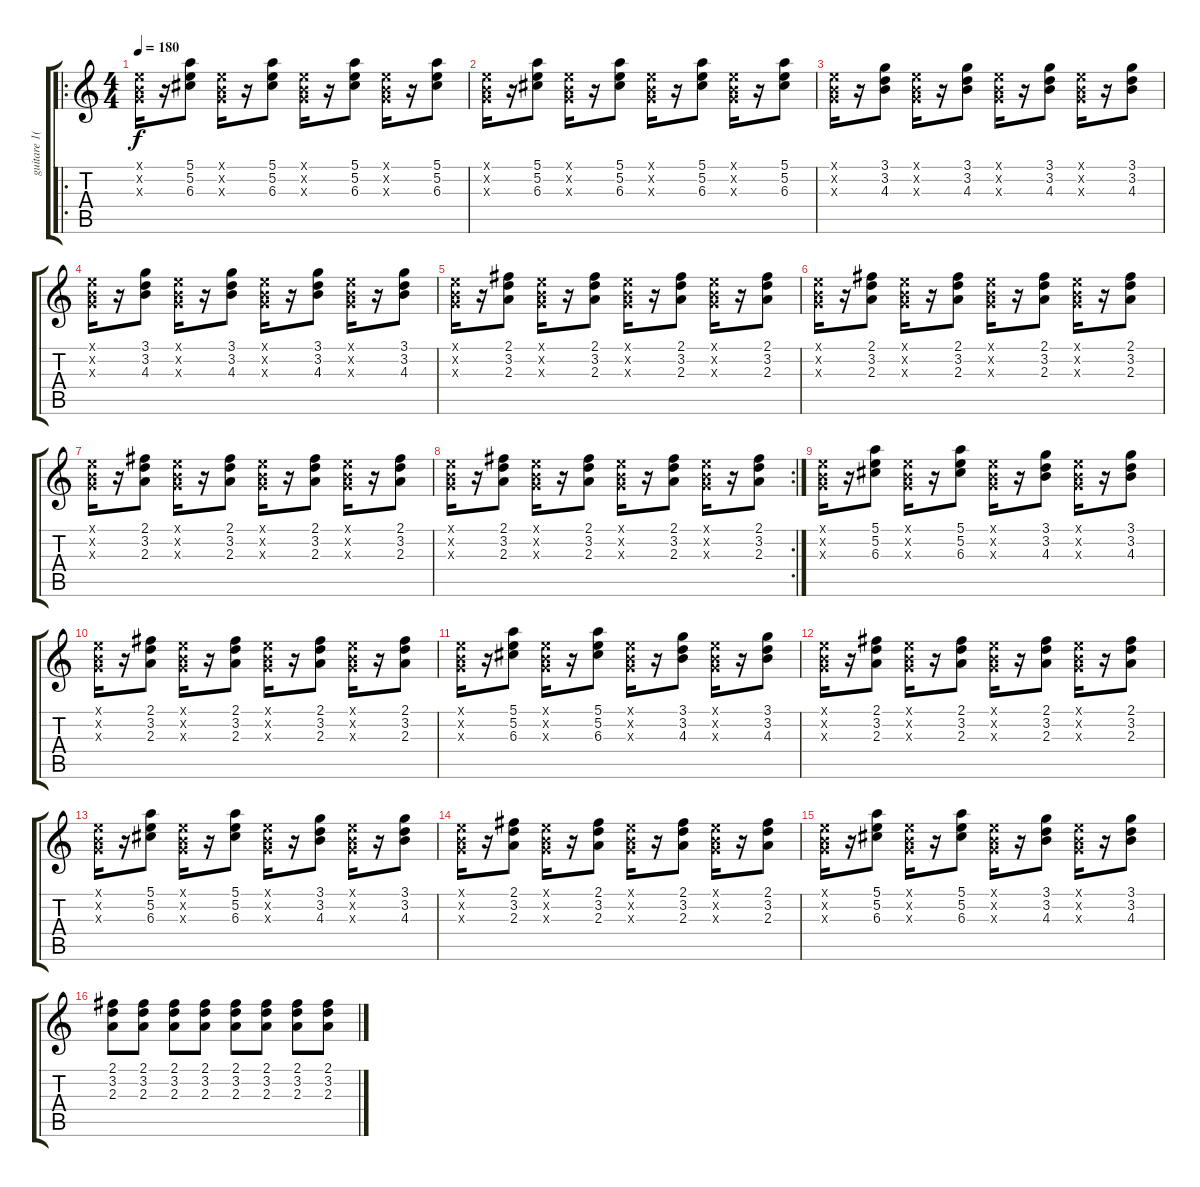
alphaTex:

\track ("guitare 1(lint)" "guitare 1(") {instrument distortionguitar}
\staff {score tabs}
\tuning (E4 B3 G3 D3 A2 E2) {hide}
\ro
\ts (4 4)
\tempo 180
\clef g2
\ks c
(0.1{x} 0.2{x} 0.3{x}).16{dy f} r.16 (5.1 5.2 6.3).8 (0.1{x} 0.2{x} 0.3{x}).16 r.16 (5.1 5.2 6.3).8 (0.1{x} 0.2{x} 0.3{x}).16 r.16 (5.1 5.2 6.3).8 (0.1{x} 0.2{x} 0.3{x}).16 r.16 (5.1 5.2 6.3).8 |
(0.1{x} 0.2{x} 0.3{x}).16 r.16 (5.1 5.2 6.3).8 (0.1{x} 0.2{x} 0.3{x}).16 r.16 (5.1 5.2 6.3).8 (0.1{x} 0.2{x} 0.3{x}).16 r.16 (5.1 5.2 6.3).8 (0.1{x} 0.2{x} 0.3{x}).16 r.16 (5.1 5.2 6.3).8 |
(0.1{x} 0.2{x} 0.3{x}).16 r.16 (3.1 3.2 4.3).8 (0.1{x} 0.2{x} 0.3{x}).16 r.16 (3.1 3.2 4.3).8 (0.1{x} 0.2{x} 0.3{x}).16 r.16 (3.1 3.2 4.3).8 (0.1{x} 0.2{x} 0.3{x}).16 r.16 (3.1 3.2 4.3).8 |
(0.1{x} 0.2{x} 0.3{x}).16 r.16 (3.1 3.2 4.3).8 (0.1{x} 0.2{x} 0.3{x}).16 r.16 (3.1 3.2 4.3).8 (0.1{x} 0.2{x} 0.3{x}).16 r.16 (3.1 3.2 4.3).8 (0.1{x} 0.2{x} 0.3{x}).16 r.16 (3.1 3.2 4.3).8 |
(0.1{x} 0.2{x} 0.3{x}).16 r.16 (2.1 3.2 2.3).8 (0.1{x} 0.2{x} 0.3{x}).16 r.16 (2.1 3.2 2.3).8 (0.1{x} 0.2{x} 0.3{x}).16 r.16 (2.1 3.2 2.3).8 (0.1{x} 0.2{x} 0.3{x}).16 r.16 (2.1 3.2 2.3).8 |
(0.1{x} 0.2{x} 0.3{x}).16 r.16 (2.1 3.2 2.3).8 (0.1{x} 0.2{x} 0.3{x}).16 r.16 (2.1 3.2 2.3).8 (0.1{x} 0.2{x} 0.3{x}).16 r.16 (2.1 3.2 2.3).8 (0.1{x} 0.2{x} 0.3{x}).16 r.16 (2.1 3.2 2.3).8 |
(0.1{x} 0.2{x} 0.3{x}).16 r.16 (2.1 3.2 2.3).8 (0.1{x} 0.2{x} 0.3{x}).16 r.16 (2.1 3.2 2.3).8 (0.1{x} 0.2{x} 0.3{x}).16 r.16 (2.1 3.2 2.3).8 (0.1{x} 0.2{x} 0.3{x}).16 r.16 (2.1 3.2 2.3).8 |
\rc 2
(0.1{x} 0.2{x} 0.3{x}).16 r.16 (2.1 3.2 2.3).8 (0.1{x} 0.2{x} 0.3{x}).16 r.16 (2.1 3.2 2.3).8 (0.1{x} 0.2{x} 0.3{x}).16 r.16 (2.1 3.2 2.3).8 (0.1{x} 0.2{x} 0.3{x}).16 r.16 (2.1 3.2 2.3).8 |
(0.1{x} 0.2{x} 0.3{x}).16 r.16 (5.1 5.2 6.3).8 (0.1{x} 0.2{x} 0.3{x}).16 r.16 (5.1 5.2 6.3).8 (0.1{x} 0.2{x} 0.3{x}).16 r.16 (3.1 3.2 4.3).8 (0.1{x} 0.2{x} 0.3{x}).16 r.16 (3.1 3.2 4.3).8 |
(0.1{x} 0.2{x} 0.3{x}).16 r.16 (2.1 3.2 2.3).8 (0.1{x} 0.2{x} 0.3{x}).16 r.16 (2.1 3.2 2.3).8 (0.1{x} 0.2{x} 0.3{x}).16 r.16 (2.1 3.2 2.3).8 (0.1{x} 0.2{x} 0.3{x}).16 r.16 (2.1 3.2 2.3).8 |
(0.1{x} 0.2{x} 0.3{x}).16 r.16 (5.1 5.2 6.3).8 (0.1{x} 0.2{x} 0.3{x}).16 r.16 (5.1 5.2 6.3).8 (0.1{x} 0.2{x} 0.3{x}).16 r.16 (3.1 3.2 4.3).8 (0.1{x} 0.2{x} 0.3{x}).16 r.16 (3.1 3.2 4.3).8 |
(0.1{x} 0.2{x} 0.3{x}).16 r.16 (2.1 3.2 2.3).8 (0.1{x} 0.2{x} 0.3{x}).16 r.16 (2.1 3.2 2.3).8 (0.1{x} 0.2{x} 0.3{x}).16 r.16 (2.1 3.2 2.3).8 (0.1{x} 0.2{x} 0.3{x}).16 r.16 (2.1 3.2 2.3).8 |
(0.1{x} 0.2{x} 0.3{x}).16 r.16 (5.1 5.2 6.3).8 (0.1{x} 0.2{x} 0.3{x}).16 r.16 (5.1 5.2 6.3).8 (0.1{x} 0.2{x} 0.3{x}).16 r.16 (3.1 3.2 4.3).8 (0.1{x} 0.2{x} 0.3{x}).16 r.16 (3.1 3.2 4.3).8 |
(0.1{x} 0.2{x} 0.3{x}).16 r.16 (2.1 3.2 2.3).8 (0.1{x} 0.2{x} 0.3{x}).16 r.16 (2.1 3.2 2.3).8 (0.1{x} 0.2{x} 0.3{x}).16 r.16 (2.1 3.2 2.3).8 (0.1{x} 0.2{x} 0.3{x}).16 r.16 (2.1 3.2 2.3).8 |
(0.1{x} 0.2{x} 0.3{x}).16 r.16 (5.1 5.2 6.3).8 (0.1{x} 0.2{x} 0.3{x}).16 r.16 (5.1 5.2 6.3).8 (0.1{x} 0.2{x} 0.3{x}).16 r.16 (3.1 3.2 4.3).8 (0.1{x} 0.2{x} 0.3{x}).16 r.16 (3.1 3.2 4.3).8 |
(2.1 3.2 2.3).8 (2.1 3.2 2.3).8 (2.1 3.2 2.3).8 (2.1 3.2 2.3).8 (2.1 3.2 2.3).8 (2.1 3.2 2.3).8 (2.1 3.2 2.3).8 (2.1 3.2 2.3).8
